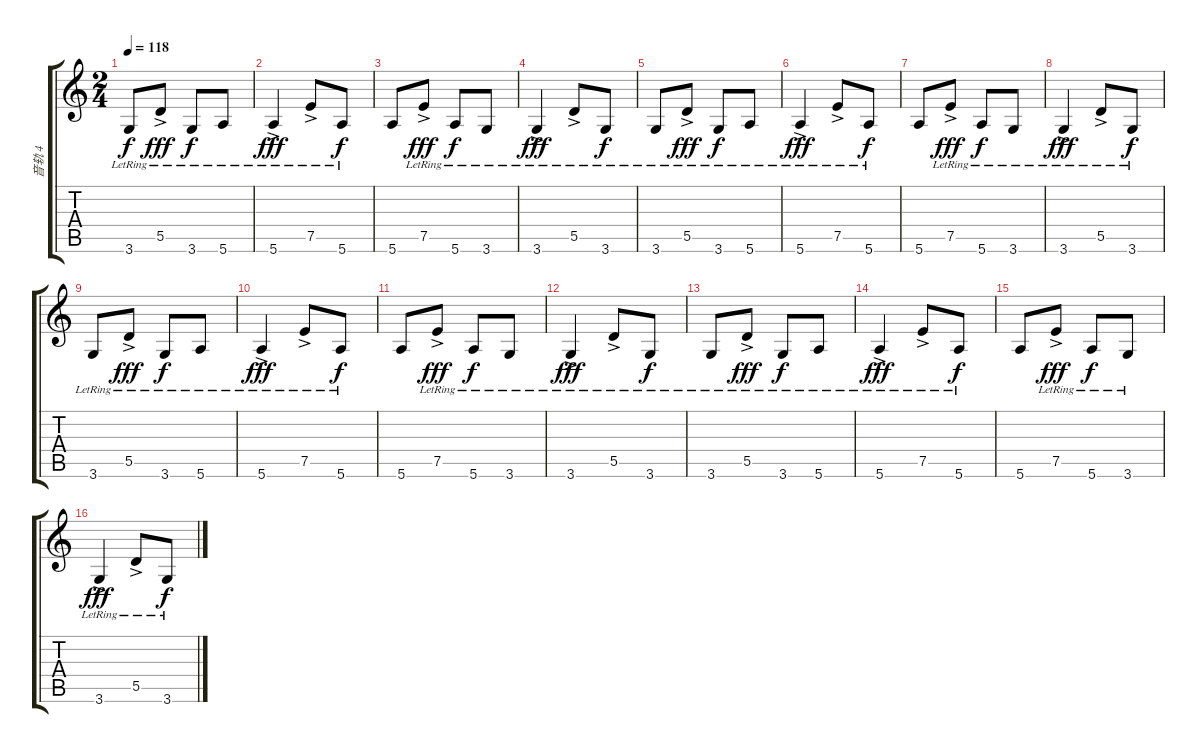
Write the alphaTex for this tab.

\track ("音轨 4" "音轨 4") {instrument electricguitarmuted}
\staff {score tabs}
\tuning (E4 B3 G3 D3 A2 E2) {hide}
\ts (2 4)
\tempo 118
\clef g2
\ks c
3.6{lr}.8{dy f} 5.5{ac lr}.8{dy fff} 3.6{lr}.8{dy f} 5.6{lr}.8 |
5.6{ac lr}.4{dy fff} 7.5{ac lr}.8 5.6{lr}.8{dy f} |
5.6.8 7.5{ac lr}.8{dy fff} 5.6{lr}.8{dy f} 3.6{lr}.8 |
3.6{ac lr}.4{dy fff} 5.5{ac lr}.8 3.6{lr}.8{dy f} |
3.6{lr}.8 5.5{ac lr}.8{dy fff} 3.6{lr}.8{dy f} 5.6{lr}.8 |
5.6{ac lr}.4{dy fff} 7.5{ac lr}.8 5.6{lr}.8{dy f} |
5.6.8 7.5{ac lr}.8{dy fff} 5.6{lr}.8{dy f} 3.6{lr}.8 |
3.6{ac lr}.4{dy fff} 5.5{ac lr}.8 3.6{lr}.8{dy f} |
3.6{lr}.8 5.5{ac lr}.8{dy fff} 3.6{lr}.8{dy f} 5.6{lr}.8 |
5.6{ac lr}.4{dy fff} 7.5{ac lr}.8 5.6{lr}.8{dy f} |
5.6.8 7.5{ac lr}.8{dy fff} 5.6{lr}.8{dy f} 3.6{lr}.8 |
3.6{ac lr}.4{dy fff} 5.5{ac lr}.8 3.6{lr}.8{dy f} |
3.6{lr}.8 5.5{ac lr}.8{dy fff} 3.6{lr}.8{dy f} 5.6{lr}.8 |
5.6{ac lr}.4{dy fff} 7.5{ac lr}.8 5.6{lr}.8{dy f} |
5.6.8 7.5{ac lr}.8{dy fff} 5.6{lr}.8{dy f} 3.6{lr}.8 |
3.6{ac lr}.4{dy fff} 5.5{ac lr}.8 3.6{lr}.8{dy f}
